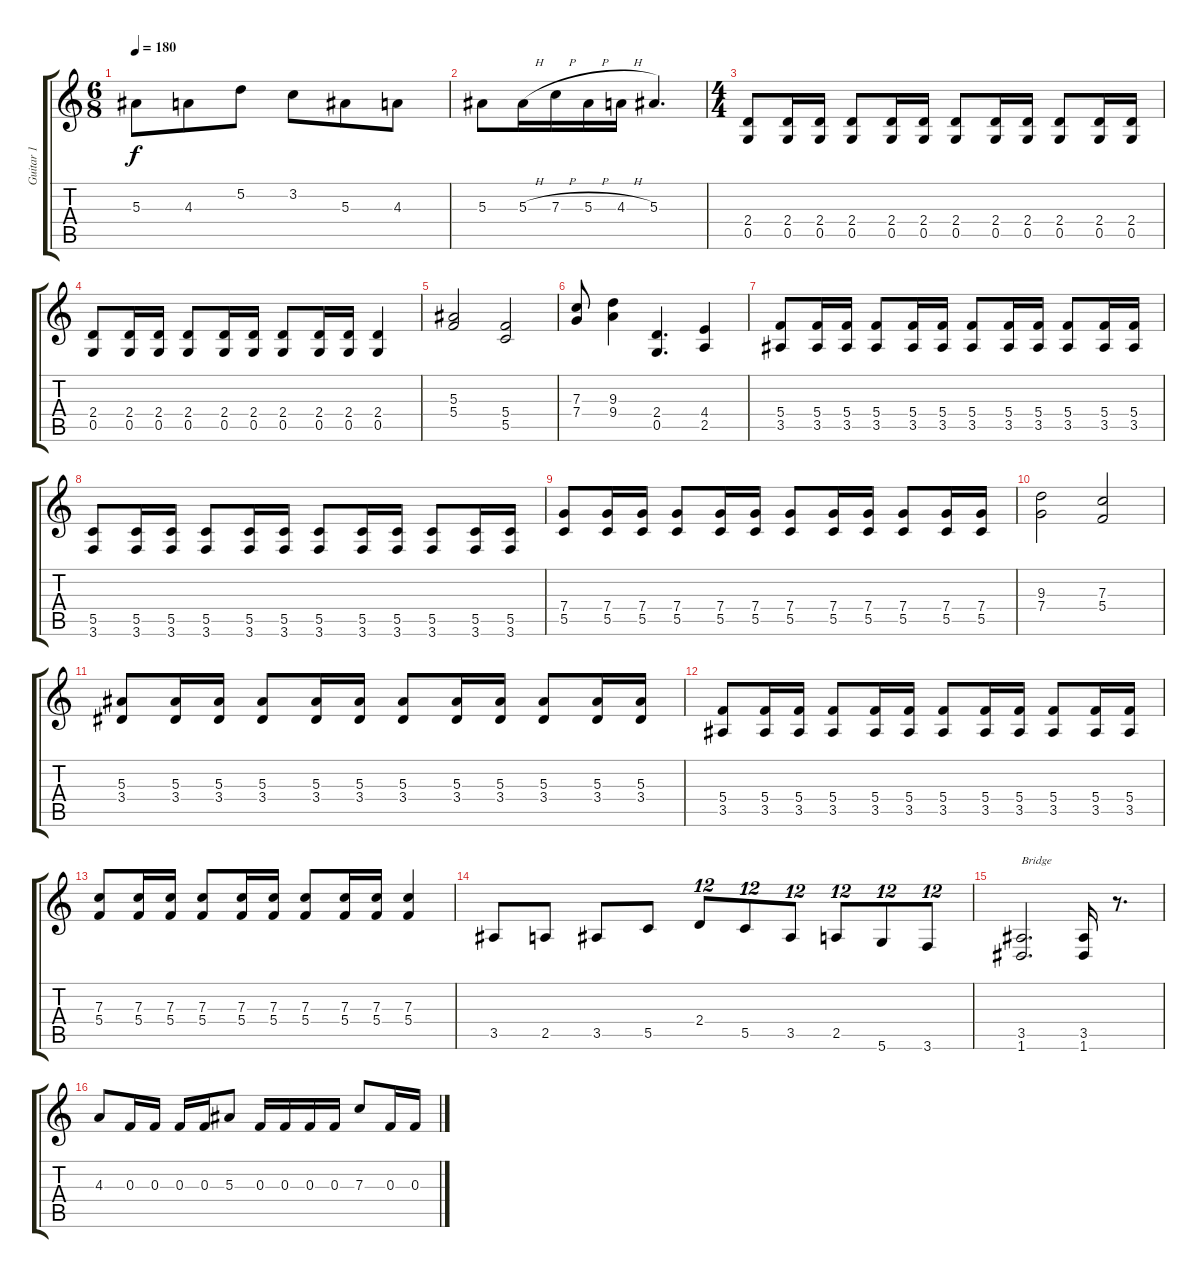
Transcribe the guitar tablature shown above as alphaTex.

\track ("Guitar 1" "Guitar 1") {instrument acousticguitarnylon}
\staff {score tabs}
\tuning (D4 A3 F3 C3 G2 D2) {hide}
\ts (6 8)
\tempo 180
\clef g2
\ks c
5.3.8{dy f} 4.3.8 5.2.8 3.2.8 5.3.8 4.3.8 |
5.3.8 5.3{h}.16 7.3{h}.16 5.3{h}.16 4.3{h}.16 5.3.4{d} |
\ts (4 4)
(2.4 0.5).8 (2.4 0.5).16 (2.4 0.5).16 (2.4 0.5).8 (2.4 0.5).16 (2.4 0.5).16 (2.4 0.5).8 (2.4 0.5).16 (2.4 0.5).16 (2.4 0.5).8 (2.4 0.5).16 (2.4 0.5).16 |
(2.4 0.5).8 (2.4 0.5).16 (2.4 0.5).16 (2.4 0.5).8 (2.4 0.5).16 (2.4 0.5).16 (2.4 0.5).8 (2.4 0.5).16 (2.4 0.5).16 (2.4 0.5).4 |
(5.3 5.4).2 (5.4 5.5).2 |
(7.3 7.4).8 (9.3 9.4).4 (2.4 0.5).4{d} (4.4 2.5).4 |
(5.4 3.5).8 (5.4 3.5).16 (5.4 3.5).16 (5.4 3.5).8 (5.4 3.5).16 (5.4 3.5).16 (5.4 3.5).8 (5.4 3.5).16 (5.4 3.5).16 (5.4 3.5).8 (5.4 3.5).16 (5.4 3.5).16 |
(5.5 3.6).8 (5.5 3.6).16 (5.5 3.6).16 (5.5 3.6).8 (5.5 3.6).16 (5.5 3.6).16 (5.5 3.6).8 (5.5 3.6).16 (5.5 3.6).16 (5.5 3.6).8 (5.5 3.6).16 (5.5 3.6).16 |
(7.4 5.5).8 (7.4 5.5).16 (7.4 5.5).16 (7.4 5.5).8 (7.4 5.5).16 (7.4 5.5).16 (7.4 5.5).8 (7.4 5.5).16 (7.4 5.5).16 (7.4 5.5).8 (7.4 5.5).16 (7.4 5.5).16 |
(9.3 7.4).2 (7.3 5.4).2 |
(5.3 3.4).8 (5.3 3.4).16 (5.3 3.4).16 (5.3 3.4).8 (5.3 3.4).16 (5.3 3.4).16 (5.3 3.4).8 (5.3 3.4).16 (5.3 3.4).16 (5.3 3.4).8 (5.3 3.4).16 (5.3 3.4).16 |
(5.4 3.5).8 (5.4 3.5).16 (5.4 3.5).16 (5.4 3.5).8 (5.4 3.5).16 (5.4 3.5).16 (5.4 3.5).8 (5.4 3.5).16 (5.4 3.5).16 (5.4 3.5).8 (5.4 3.5).16 (5.4 3.5).16 |
(7.3 5.4).8 (7.3 5.4).16 (7.3 5.4).16 (7.3 5.4).8 (7.3 5.4).16 (7.3 5.4).16 (7.3 5.4).8 (7.3 5.4).16 (7.3 5.4).16 (7.3 5.4).4 |
3.5.8 2.5.8 3.5.8 5.5.8 2.4.8{tu (12 8)} 5.5.8{tu (12 8)} 3.5.8{tu (12 8)} 2.5.8{tu (12 8)} 5.6.8{tu (12 8)} 3.6.8{tu (12 8)} |
(3.5 1.6).2{d txt "Bridge"} (3.5 1.6).16 r.8{d} |
4.3.8 0.3.16 0.3.16 0.3.16 0.3.16 5.3.8 0.3.16 0.3.16 0.3.16 0.3.16 7.3.8 0.3.16 0.3.16
